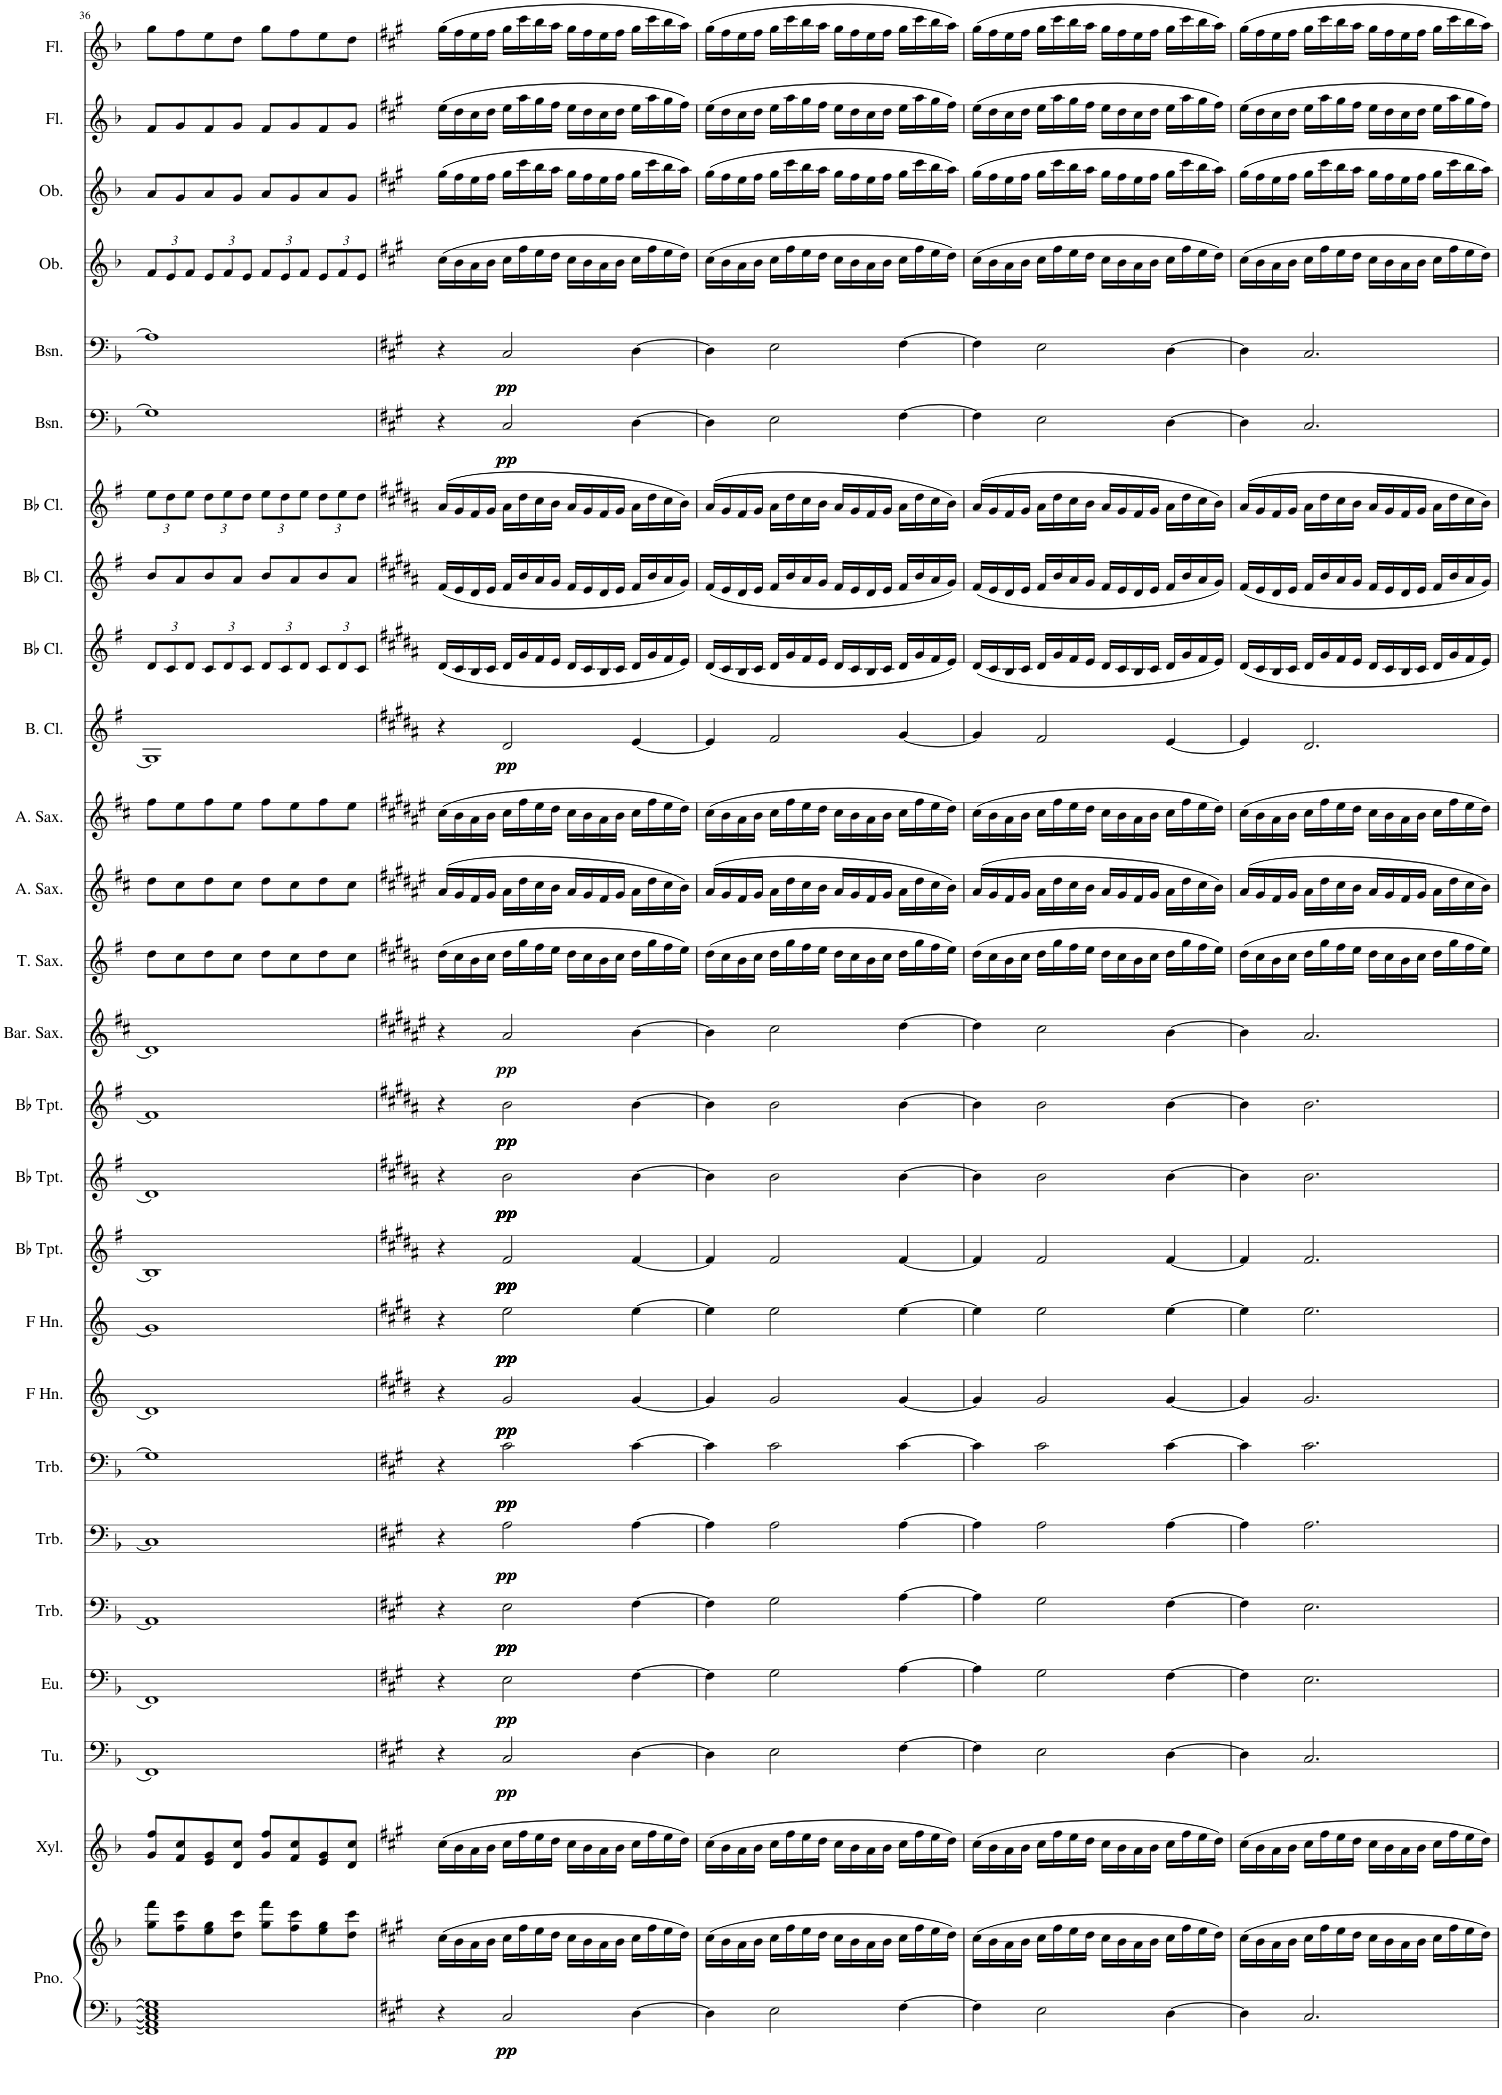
**kern	**kern	**dynam	**kern	**kern	**dynam	**kern	**dynam	**kern	**dynam	**kern	**dynam	**kern	**dynam	**kern	**dynam	**kern	**dynam	**kern	**dynam	**kern	**dynam	**kern	**dynam	**kern	**dynam	**kern	**kern	**kern	**kern	**dynam	**kern	**kern	**kern	**kern	**dynam	**kern	**dynam	**kern	**kern	**kern	**kern
*part26	*part26	*part26	*part25	*part24	*part24	*part23	*part23	*part22	*part22	*part21	*part21	*part20	*part20	*part19	*part19	*part18	*part18	*part17	*part17	*part16	*part16	*part15	*part15	*part14	*part14	*part13	*part12	*part11	*part10	*part10	*part9	*part8	*part7	*part6	*part6	*part5	*part5	*part4	*part3	*part2	*part1
*staff27	*staff26	*staff26/27	*staff25	*staff24	*staff24	*staff23	*staff23	*staff22	*staff22	*staff21	*staff21	*staff20	*staff20	*staff19	*staff19	*staff18	*staff18	*staff17	*staff17	*staff16	*staff16	*staff15	*staff15	*staff14	*staff14	*staff13	*staff12	*staff11	*staff10	*staff10	*staff9	*staff8	*staff7	*staff6	*staff6	*staff5	*staff5	*staff4	*staff3	*staff2	*staff1
*I"Piano	*	*	*I"Xylophone	*I"Tuba	*	*I"Euphonium	*	*I"Trombone	*	*I"Trombone	*	*I"Trombone	*	*I"Horn in F	*	*I"Horn in F	*	*I"Bb Trumpet	*	*I"Bb Trumpet	*	*I"Bb Trumpet	*	*I"Baritone Saxophone	*	*I"Tenor Saxophone	*I"Alto Saxophone	*I"Alto Saxophone	*I"Bass Clarinet	*	*I"Bb Clarinet	*I"Bb Clarinet	*I"Bb Clarinet	*I"Bassoon	*	*I"Bassoon	*	*I"Oboe	*I"Oboe	*I"Flute	*I"Flute
*I'Pno.	*	*	*I'Xyl.	*I'Tu.	*	*I'Eu.	*	*I'Trb.	*	*I'Trb.	*	*I'Trb.	*	*	*	*	*	*I'Bb Tpt.	*	*I'Bb Tpt.	*	*I'Bb Tpt.	*	*I'Bar. Sax.	*	*I'T. Sax.	*I'A. Sax.	*I'A. Sax.	*I'B. Cl.	*	*I'Bb Cl.	*I'Bb Cl.	*I'Bb Cl.	*I'Bsn.	*	*I'Bsn.	*	*I'Ob.	*I'Ob.	*I'Fl.	*I'Fl.
!!LO:PB:g=z
*clefF4	*clefG2	*	*clefG2	*clefF4	*	*clefF4	*	*clefF4	*	*clefF4	*	*clefF4	*	*clefG2	*	*clefG2	*	*clefG2	*	*clefG2	*	*clefG2	*	*clefG2	*	*clefG2	*clefG2	*clefG2	*clefG2	*	*clefG2	*clefG2	*clefG2	*clefF4	*	*clefF4	*	*clefG2	*clefG2	*clefG2	*clefG2
*	*	*	*Trd-8c-12	*	*	*	*	*	*	*	*	*	*	*Trd4c7	*	*Trd4c7	*	*Trd1c2	*	*Trd1c2	*	*Trd1c2	*	*Trd12c21	*	*Trd8c14	*Trd5c9	*Trd5c9	*Trd8c14	*	*Trd1c2	*Trd1c2	*Trd1c2	*	*	*	*	*	*	*	*
*k[b-]	*k[b-]	*	*k[b-]	*k[b-]	*	*k[b-]	*	*k[b-]	*	*k[b-]	*	*k[b-]	*	*k[]	*	*k[]	*	*k[f#]	*	*k[f#]	*	*k[f#]	*	*k[f#c#]	*	*k[f#]	*k[f#c#]	*k[f#c#]	*k[f#]	*	*k[f#]	*k[f#]	*k[f#]	*k[b-]	*	*k[b-]	*	*k[b-]	*k[b-]	*k[b-]	*k[b-]
*M4/4	*M4/4	*	*M4/4	*M4/4	*	*M4/4	*	*M4/4	*	*M4/4	*	*M4/4	*	*M4/4	*	*M4/4	*	*M4/4	*	*M4/4	*	*M4/4	*	*M4/4	*	*M4/4	*M4/4	*M4/4	*M4/4	*	*M4/4	*M4/4	*M4/4	*M4/4	*	*M4/4	*	*M4/4	*M4/4	*M4/4	*M4/4
*met(c)	*met(c)	*	*met(c)	*met(c)	*	*met(c)	*	*met(c)	*	*met(c)	*	*met(c)	*	*met(c)	*	*met(c)	*	*met(c)	*	*met(c)	*	*met(c)	*	*met(c)	*	*met(c)	*met(c)	*met(c)	*met(c)	*	*met(c)	*met(c)	*met(c)	*met(c)	*	*met(c)	*	*met(c)	*met(c)	*met(c)	*met(c)
*	*	*	*	*	*	*	*	*	*	*	*	*	*	*	*	*	*	*	*	*	*	*	*	*	*	*	*	*	*	*	*Xbrackettup	*	*Xbrackettup	*	*	*	*	*Xbrackettup	*	*	*
=36	=36	=36	=36	=36	=36	=36	=36	=36	=36	=36	=36	=36	=36	=36	=36	=36	=36	=36	=36	=36	=36	=36	=36	=36	=36	=36	=36	=36	=36	=36	=36	=36	=36	=36	=36	=36	=36	=36	=36	=36	=36
1FF] 1AA] 1C] 1E] 1G]	8gg\ 8fff\L	.	8g/ 8ff/L	1FF]	.	1FF]	.	1AA]	.	1C]	.	1G]	.	1d]	.	1g]	.	1B]	.	1d]	.	1f#]	.	1d]	.	8dd\L	8dd\L	8ff#\L	1G]	.	12d/L	8b/L	12ee\L	1G]	.	1A]	.	12f/L	8a/L	8f/L	8gg\L
.	.	.	.	.	.	.	.	.	.	.	.	.	.	.	.	.	.	.	.	.	.	.	.	.	.	.	.	.	.	.	12c/	.	12dd\	.	.	.	.	12e/	.	.	.
.	8ff\ 8ccc\	.	8f/ 8cc/	.	.	.	.	.	.	.	.	.	.	.	.	.	.	.	.	.	.	.	.	.	.	8cc\	8cc#\	8ee\	.	.	.	8a/	.	.	.	.	.	.	8g/	8g/	8ff\
.	.	.	.	.	.	.	.	.	.	.	.	.	.	.	.	.	.	.	.	.	.	.	.	.	.	.	.	.	.	.	12d/J	.	12ee\J	.	.	.	.	12f/J	.	.	.
.	8ee\ 8gg\	.	8e/ 8g/	.	.	.	.	.	.	.	.	.	.	.	.	.	.	.	.	.	.	.	.	.	.	8dd\	8dd\	8ff#\	.	.	12c/L	8b/	12dd\L	.	.	.	.	12e/L	8a/	8f/	8ee\
.	.	.	.	.	.	.	.	.	.	.	.	.	.	.	.	.	.	.	.	.	.	.	.	.	.	.	.	.	.	.	12d/	.	12ee\	.	.	.	.	12f/	.	.	.
.	8dd\ 8ccc\J	.	8d/ 8cc/J	.	.	.	.	.	.	.	.	.	.	.	.	.	.	.	.	.	.	.	.	.	.	8cc\J	8cc#\J	8ee\J	.	.	.	8a/J	.	.	.	.	.	.	8g/J	8g/J	8dd\J
.	.	.	.	.	.	.	.	.	.	.	.	.	.	.	.	.	.	.	.	.	.	.	.	.	.	.	.	.	.	.	12c/J	.	12dd\J	.	.	.	.	12e/J	.	.	.
.	8gg\ 8fff\L	.	8g/ 8ff/L	.	.	.	.	.	.	.	.	.	.	.	.	.	.	.	.	.	.	.	.	.	.	8dd\L	8dd\L	8ff#\L	.	.	12d/L	8b/L	12ee\L	.	.	.	.	12f/L	8a/L	8f/L	8gg\L
.	.	.	.	.	.	.	.	.	.	.	.	.	.	.	.	.	.	.	.	.	.	.	.	.	.	.	.	.	.	.	12c/	.	12dd\	.	.	.	.	12e/	.	.	.
.	8ff\ 8ccc\	.	8f/ 8cc/	.	.	.	.	.	.	.	.	.	.	.	.	.	.	.	.	.	.	.	.	.	.	8cc\	8cc#\	8ee\	.	.	.	8a/	.	.	.	.	.	.	8g/	8g/	8ff\
.	.	.	.	.	.	.	.	.	.	.	.	.	.	.	.	.	.	.	.	.	.	.	.	.	.	.	.	.	.	.	12d/J	.	12ee\J	.	.	.	.	12f/J	.	.	.
.	8ee\ 8gg\	.	8e/ 8g/	.	.	.	.	.	.	.	.	.	.	.	.	.	.	.	.	.	.	.	.	.	.	8dd\	8dd\	8ff#\	.	.	12c/L	8b/	12dd\L	.	.	.	.	12e/L	8a/	8f/	8ee\
.	.	.	.	.	.	.	.	.	.	.	.	.	.	.	.	.	.	.	.	.	.	.	.	.	.	.	.	.	.	.	12d/	.	12ee\	.	.	.	.	12f/	.	.	.
.	8dd\ 8ccc\J	.	8d/ 8cc/J	.	.	.	.	.	.	.	.	.	.	.	.	.	.	.	.	.	.	.	.	.	.	8cc\J	8cc#\J	8ee\J	.	.	.	8a/J	.	.	.	.	.	.	8g/J	8g/J	8dd\J
.	.	.	.	.	.	.	.	.	.	.	.	.	.	.	.	.	.	.	.	.	.	.	.	.	.	.	.	.	.	.	12c/J	.	12dd\J	.	.	.	.	12e/J	.	.	.
=37	=37	=37	=37	=37	=37	=37	=37	=37	=37	=37	=37	=37	=37	=37	=37	=37	=37	=37	=37	=37	=37	=37	=37	=37	=37	=37	=37	=37	=37	=37	=37	=37	=37	=37	=37	=37	=37	=37	=37	=37	=37
*k[f#c#g#]	*k[f#c#g#]	*	*k[f#c#g#]	*k[f#c#g#]	*	*k[f#c#g#]	*	*k[f#c#g#]	*	*k[f#c#g#]	*	*k[f#c#g#]	*	*k[f#c#g#d#]	*	*k[f#c#g#d#]	*	*k[f#c#g#d#a#]	*	*k[f#c#g#d#a#]	*	*k[f#c#g#d#a#]	*	*k[f#c#g#d#a#e#]	*	*k[f#c#g#d#a#]	*k[f#c#g#d#a#e#]	*k[f#c#g#d#a#e#]	*k[f#c#g#d#a#]	*	*k[f#c#g#d#a#]	*k[f#c#g#d#a#]	*k[f#c#g#d#a#]	*k[f#c#g#]	*	*k[f#c#g#]	*	*k[f#c#g#]	*k[f#c#g#]	*k[f#c#g#]	*k[f#c#g#]
4r	(16cc#\LL	.	(16cc#\LL	4r	.	4r	.	4r	.	4r	.	4r	.	4r	.	4r	.	4r	.	4r	.	4r	.	4r	.	(16dd#\LL	(16a#/LL	(16cc#\LL	4r	.	(16d#/LL	(16f#/LL	(16a#/LL	4r	.	4r	.	(16cc#\LL	(16gg#\LL	(16ee\LL	(16gg#\LL
.	16b\	.	16b\	.	.	.	.	.	.	.	.	.	.	.	.	.	.	.	.	.	.	.	.	.	.	16cc#\	16g#/	16b\	.	.	16c#/	16e/	16g#/	.	.	.	.	16b\	16ff#\	16dd\	16ff#\
.	16a\	.	16a\	.	.	.	.	.	.	.	.	.	.	.	.	.	.	.	.	.	.	.	.	.	.	16b\	16f#/	16a#\	.	.	16B/	16d#/	16f#/	.	.	.	.	16a\	16ee\	16cc#\	16ee\
.	16b\JJ	.	16b\JJ	.	.	.	.	.	.	.	.	.	.	.	.	.	.	.	.	.	.	.	.	.	.	16cc#\JJ	16g#/JJ	16b\JJ	.	.	16c#/JJ	16e/JJ	16g#/JJ	.	.	.	.	16b\JJ	16ff#\JJ	16dd\JJ	16ff#\JJ
!	!	!LO:DY:b=2	!	!	!	!	!	!	!	!	!	!	!	!	!	!	!	!	!	!	!	!	!	!	!	!	!	!	!	!	!	!	!	!	!	!	!	!	!	!	!
!	!	!LO:DY:n=1:b=2	!	!	!LO:DY:b	!	!	!	!	!	!	!	!	!	!	!	!	!	!	!	!	!	!	!	!	!	!	!	!	!	!	!	!	!	!	!	!	!	!	!	!
!	!	!	!	!	!LO:DY:n=1:b	!	!LO:DY:b	!	!	!	!	!	!	!	!	!	!	!	!	!	!	!	!	!	!	!	!	!	!	!	!	!	!	!	!	!	!	!	!	!	!
!	!	!	!	!	!	!	!LO:DY:n=1:b	!	!LO:DY:b	!	!	!	!	!	!	!	!	!	!	!	!	!	!	!	!	!	!	!	!	!	!	!	!	!	!	!	!	!	!	!	!
!	!	!	!	!	!	!	!	!	!LO:DY:n=1:b	!	!	!	!	!	!	!	!	!	!	!	!	!	!	!	!	!	!	!	!	!	!	!	!	!	!	!	!	!	!	!	!
!	!	!	!	!	!	!	!	!	!LO:DY:n=2:b	!	!	!	!	!	!	!	!	!	!	!	!	!	!	!	!	!	!	!	!	!	!	!	!	!	!	!	!	!	!	!	!
!	!	!	!	!	!	!	!	!	!LO:DY:n=3:b	!	!LO:DY:b	!	!	!	!	!	!	!	!	!	!	!	!	!	!	!	!	!	!	!	!	!	!	!	!	!	!	!	!	!	!
!	!	!	!	!	!	!	!	!	!	!	!LO:DY:n=1:b	!	!LO:DY:b	!	!	!	!	!	!	!	!	!	!	!	!	!	!	!	!	!	!	!	!	!	!	!	!	!	!	!	!
!	!	!	!	!	!	!	!	!	!	!	!	!	!LO:DY:n=1:b	!	!	!	!	!	!	!	!	!	!	!	!	!	!	!	!	!	!	!	!	!	!	!	!	!	!	!	!
!	!	!	!	!	!	!	!	!	!	!	!	!	!LO:DY:n=2:b	!	!LO:DY:b	!	!	!	!	!	!	!	!	!	!	!	!	!	!	!	!	!	!	!	!	!	!	!	!	!	!
!	!	!	!	!	!	!	!	!	!	!	!	!	!	!	!LO:DY:n=1:b	!	!	!	!	!	!	!	!	!	!	!	!	!	!	!	!	!	!	!	!	!	!	!	!	!	!
!	!	!	!	!	!	!	!	!	!	!	!	!	!	!	!LO:DY:n=2:b	!	!LO:DY:b	!	!	!	!	!	!	!	!	!	!	!	!	!	!	!	!	!	!	!	!	!	!	!	!
!	!	!	!	!	!	!	!	!	!	!	!	!	!	!	!	!	!LO:DY:n=1:b	!	!	!	!	!	!	!	!	!	!	!	!	!	!	!	!	!	!	!	!	!	!	!	!
!	!	!	!	!	!	!	!	!	!	!	!	!	!	!	!	!	!LO:DY:n=2:b	!	!	!	!	!	!	!	!	!	!	!	!	!	!	!	!	!	!	!	!	!	!	!	!
!	!	!	!	!	!	!	!	!	!	!	!	!	!	!	!	!	!LO:DY:n=3:b	!	!LO:DY:b	!	!	!	!	!	!	!	!	!	!	!	!	!	!	!	!	!	!	!	!	!	!
!	!	!	!	!	!	!	!	!	!	!	!	!	!	!	!	!	!	!	!LO:DY:n=1:b	!	!	!	!	!	!	!	!	!	!	!	!	!	!	!	!	!	!	!	!	!	!
!	!	!	!	!	!	!	!	!	!	!	!	!	!	!	!	!	!	!	!LO:DY:n=2:b	!	!	!	!	!	!	!	!	!	!	!	!	!	!	!	!	!	!	!	!	!	!
!	!	!	!	!	!	!	!	!	!	!	!	!	!	!	!	!	!	!	!LO:DY:n=3:b	!	!	!	!	!	!	!	!	!	!	!	!	!	!	!	!	!	!	!	!	!	!
!	!	!	!	!	!	!	!	!	!	!	!	!	!	!	!	!	!	!	!LO:DY:n=4:b	!	!LO:DY:b	!	!	!	!	!	!	!	!	!	!	!	!	!	!	!	!	!	!	!	!
!	!	!	!	!	!	!	!	!	!	!	!	!	!	!	!	!	!	!	!	!	!LO:DY:n=1:b	!	!	!	!	!	!	!	!	!	!	!	!	!	!	!	!	!	!	!	!
!	!	!	!	!	!	!	!	!	!	!	!	!	!	!	!	!	!	!	!	!	!LO:DY:n=2:b	!	!	!	!	!	!	!	!	!	!	!	!	!	!	!	!	!	!	!	!
!	!	!	!	!	!	!	!	!	!	!	!	!	!	!	!	!	!	!	!	!	!LO:DY:n=3:b	!	!	!	!	!	!	!	!	!	!	!	!	!	!	!	!	!	!	!	!
!	!	!	!	!	!	!	!	!	!	!	!	!	!	!	!	!	!	!	!	!	!LO:DY:n=4:b	!	!LO:DY:b	!	!	!	!	!	!	!	!	!	!	!	!	!	!	!	!	!	!
!	!	!	!	!	!	!	!	!	!	!	!	!	!	!	!	!	!	!	!	!	!	!	!LO:DY:n=1:b	!	!	!	!	!	!	!	!	!	!	!	!	!	!	!	!	!	!
!	!	!	!	!	!	!	!	!	!	!	!	!	!	!	!	!	!	!	!	!	!	!	!LO:DY:n=2:b	!	!LO:DY:b	!	!	!	!	!LO:DY:b	!	!	!	!	!	!	!	!	!	!	!
!	!	!	!	!	!	!	!	!	!	!	!	!	!	!	!	!	!	!	!	!	!	!	!	!	!	!	!	!	!	!LO:DY:n=1:b	!	!	!	!	!LO:DY:b	!	!	!	!	!	!
!	!	!	!	!	!	!	!	!	!	!	!	!	!	!	!	!	!	!	!	!	!	!	!	!	!	!	!	!	!	!	!	!	!	!	!LO:DY:n=1:b	!	!LO:DY:b	!	!	!	!
!	!	!	!	!	!	!	!	!	!	!	!	!	!	!	!	!	!	!	!	!	!	!	!	!	!	!	!	!	!	!	!	!	!	!	!	!	!LO:DY:n=1:b	!	!	!	!
2C#/	16cc#\LL	pp pp	16cc#\LL	2C#/	pp pp	2E\	pp pp	2E\	pp pp pp pp	2A\	pp pp	2c#\	pp pp pp	2g#/	pp pp pp	2ee\	pp pp pp pp	2f#/	pp pp pp pp pp	2b\	pp pp pp pp pp	2b\	pp pp pp	2a#/	pp	16dd#\LL	16a#\LL	16cc#\LL	2d#/	pp pp	16d#/LL	16f#/LL	16a#\LL	2C#/	pp pp	2C#/	pp pp	16cc#\LL	16gg#\LL	16ee\LL	16gg#\LL
.	16ff#\	.	16ff#\	.	.	.	.	.	.	.	.	.	.	.	.	.	.	.	.	.	.	.	.	.	.	16gg#\	16dd#\	16ff#\	.	.	16g#/	16b/	16dd#\	.	.	.	.	16ff#\	16ccc#\	16aa\	16ccc#\
.	16ee\	.	16ee\	.	.	.	.	.	.	.	.	.	.	.	.	.	.	.	.	.	.	.	.	.	.	16ff#\	16cc#\	16ee#\	.	.	16f#/	16a#/	16cc#\	.	.	.	.	16ee\	16bb\	16gg#\	16bb\
.	16dd\JJ	.	16dd\JJ	.	.	.	.	.	.	.	.	.	.	.	.	.	.	.	.	.	.	.	.	.	.	16ee\JJ	16b\JJ	16dd#\JJ	.	.	16e/JJ	16g#/JJ	16b\JJ	.	.	.	.	16dd\JJ	16aa\JJ	16ff#\JJ	16aa\JJ
.	16cc#\LL	.	16cc#\LL	.	.	.	.	.	.	.	.	.	.	.	.	.	.	.	.	.	.	.	.	.	.	16dd#\LL	16a#/LL	16cc#\LL	.	.	16d#/LL	16f#/LL	16a#/LL	.	.	.	.	16cc#\LL	16gg#\LL	16ee\LL	16gg#\LL
.	16b\	.	16b\	.	.	.	.	.	.	.	.	.	.	.	.	.	.	.	.	.	.	.	.	.	.	16cc#\	16g#/	16b\	.	.	16c#/	16e/	16g#/	.	.	.	.	16b\	16ff#\	16dd\	16ff#\
.	16a\	.	16a\	.	.	.	.	.	.	.	.	.	.	.	.	.	.	.	.	.	.	.	.	.	.	16b\	16f#/	16a#\	.	.	16B/	16d#/	16f#/	.	.	.	.	16a\	16ee\	16cc#\	16ee\
.	16b\JJ	.	16b\JJ	.	.	.	.	.	.	.	.	.	.	.	.	.	.	.	.	.	.	.	.	.	.	16cc#\JJ	16g#/JJ	16b\JJ	.	.	16c#/JJ	16e/JJ	16g#/JJ	.	.	.	.	16b\JJ	16ff#\JJ	16dd\JJ	16ff#\JJ
[4D\	16cc#\LL	.	16cc#\LL	[4D\	.	[4F#\	.	[4F#\	.	[4A\	.	[4c#\	.	[4g#/	.	[4ee\	.	[4f#/	.	[4b\	.	[4b\	.	[4b\	.	16dd#\LL	16a#\LL	16cc#\LL	[4e/	.	16d#/LL	16f#/LL	16a#\LL	[4D\	.	[4D\	.	16cc#\LL	16gg#\LL	16ee\LL	16gg#\LL
.	16ff#\	.	16ff#\	.	.	.	.	.	.	.	.	.	.	.	.	.	.	.	.	.	.	.	.	.	.	16gg#\	16dd#\	16ff#\	.	.	16g#/	16b/	16dd#\	.	.	.	.	16ff#\	16ccc#\	16aa\	16ccc#\
.	16ee\	.	16ee\	.	.	.	.	.	.	.	.	.	.	.	.	.	.	.	.	.	.	.	.	.	.	16ff#\	16cc#\	16ee#\	.	.	16f#/	16a#/	16cc#\	.	.	.	.	16ee\	16bb\	16gg#\	16bb\
.	16dd\JJ)	.	16dd\JJ)	.	.	.	.	.	.	.	.	.	.	.	.	.	.	.	.	.	.	.	.	.	.	16ee\JJ)	16b\JJ)	16dd#\JJ)	.	.	16e/JJ)	16g#/JJ)	16b\JJ)	.	.	.	.	16dd\JJ)	16aa\JJ)	16ff#\JJ)	16aa\JJ)
=38	=38	=38	=38	=38	=38	=38	=38	=38	=38	=38	=38	=38	=38	=38	=38	=38	=38	=38	=38	=38	=38	=38	=38	=38	=38	=38	=38	=38	=38	=38	=38	=38	=38	=38	=38	=38	=38	=38	=38	=38	=38
4D\]	(16cc#\LL	.	(16cc#\LL	4D\]	.	4F#\]	.	4F#\]	.	4A\]	.	4c#\]	.	4g#/]	.	4ee\]	.	4f#/]	.	4b\]	.	4b\]	.	4b\]	.	(16dd#\LL	(16a#/LL	(16cc#\LL	4e/]	.	(16d#/LL	(16f#/LL	(16a#/LL	4D\]	.	4D\]	.	(16cc#\LL	(16gg#\LL	(16ee\LL	(16gg#\LL
.	16b\	.	16b\	.	.	.	.	.	.	.	.	.	.	.	.	.	.	.	.	.	.	.	.	.	.	16cc#\	16g#/	16b\	.	.	16c#/	16e/	16g#/	.	.	.	.	16b\	16ff#\	16dd\	16ff#\
.	16a\	.	16a\	.	.	.	.	.	.	.	.	.	.	.	.	.	.	.	.	.	.	.	.	.	.	16b\	16f#/	16a#\	.	.	16B/	16d#/	16f#/	.	.	.	.	16a\	16ee\	16cc#\	16ee\
.	16b\JJ	.	16b\JJ	.	.	.	.	.	.	.	.	.	.	.	.	.	.	.	.	.	.	.	.	.	.	16cc#\JJ	16g#/JJ	16b\JJ	.	.	16c#/JJ	16e/JJ	16g#/JJ	.	.	.	.	16b\JJ	16ff#\JJ	16dd\JJ	16ff#\JJ
2E\	16cc#\LL	.	16cc#\LL	2E\	.	2G#\	.	2G#\	.	2A\	.	2c#\	.	2g#/	.	2ee\	.	2f#/	.	2b\	.	2b\	.	2cc#\	.	16dd#\LL	16a#\LL	16cc#\LL	2f#/	.	16d#/LL	16f#/LL	16a#\LL	2E\	.	2E\	.	16cc#\LL	16gg#\LL	16ee\LL	16gg#\LL
.	16ff#\	.	16ff#\	.	.	.	.	.	.	.	.	.	.	.	.	.	.	.	.	.	.	.	.	.	.	16gg#\	16dd#\	16ff#\	.	.	16g#/	16b/	16dd#\	.	.	.	.	16ff#\	16ccc#\	16aa\	16ccc#\
.	16ee\	.	16ee\	.	.	.	.	.	.	.	.	.	.	.	.	.	.	.	.	.	.	.	.	.	.	16ff#\	16cc#\	16ee#\	.	.	16f#/	16a#/	16cc#\	.	.	.	.	16ee\	16bb\	16gg#\	16bb\
.	16dd\JJ	.	16dd\JJ	.	.	.	.	.	.	.	.	.	.	.	.	.	.	.	.	.	.	.	.	.	.	16ee\JJ	16b\JJ	16dd#\JJ	.	.	16e/JJ	16g#/JJ	16b\JJ	.	.	.	.	16dd\JJ	16aa\JJ	16ff#\JJ	16aa\JJ
.	16cc#\LL	.	16cc#\LL	.	.	.	.	.	.	.	.	.	.	.	.	.	.	.	.	.	.	.	.	.	.	16dd#\LL	16a#/LL	16cc#\LL	.	.	16d#/LL	16f#/LL	16a#/LL	.	.	.	.	16cc#\LL	16gg#\LL	16ee\LL	16gg#\LL
.	16b\	.	16b\	.	.	.	.	.	.	.	.	.	.	.	.	.	.	.	.	.	.	.	.	.	.	16cc#\	16g#/	16b\	.	.	16c#/	16e/	16g#/	.	.	.	.	16b\	16ff#\	16dd\	16ff#\
.	16a\	.	16a\	.	.	.	.	.	.	.	.	.	.	.	.	.	.	.	.	.	.	.	.	.	.	16b\	16f#/	16a#\	.	.	16B/	16d#/	16f#/	.	.	.	.	16a\	16ee\	16cc#\	16ee\
.	16b\JJ	.	16b\JJ	.	.	.	.	.	.	.	.	.	.	.	.	.	.	.	.	.	.	.	.	.	.	16cc#\JJ	16g#/JJ	16b\JJ	.	.	16c#/JJ	16e/JJ	16g#/JJ	.	.	.	.	16b\JJ	16ff#\JJ	16dd\JJ	16ff#\JJ
[4F#\	16cc#\LL	.	16cc#\LL	[4F#\	.	[4A\	.	[4A\	.	[4A\	.	[4c#\	.	[4g#/	.	[4ee\	.	[4f#/	.	[4b\	.	[4b\	.	[4dd#\	.	16dd#\LL	16a#\LL	16cc#\LL	[4g#/	.	16d#/LL	16f#/LL	16a#\LL	[4F#\	.	[4F#\	.	16cc#\LL	16gg#\LL	16ee\LL	16gg#\LL
.	16ff#\	.	16ff#\	.	.	.	.	.	.	.	.	.	.	.	.	.	.	.	.	.	.	.	.	.	.	16gg#\	16dd#\	16ff#\	.	.	16g#/	16b/	16dd#\	.	.	.	.	16ff#\	16ccc#\	16aa\	16ccc#\
.	16ee\	.	16ee\	.	.	.	.	.	.	.	.	.	.	.	.	.	.	.	.	.	.	.	.	.	.	16ff#\	16cc#\	16ee#\	.	.	16f#/	16a#/	16cc#\	.	.	.	.	16ee\	16bb\	16gg#\	16bb\
.	16dd\JJ)	.	16dd\JJ)	.	.	.	.	.	.	.	.	.	.	.	.	.	.	.	.	.	.	.	.	.	.	16ee\JJ)	16b\JJ)	16dd#\JJ)	.	.	16e/JJ)	16g#/JJ)	16b\JJ)	.	.	.	.	16dd\JJ)	16aa\JJ)	16ff#\JJ)	16aa\JJ)
=39	=39	=39	=39	=39	=39	=39	=39	=39	=39	=39	=39	=39	=39	=39	=39	=39	=39	=39	=39	=39	=39	=39	=39	=39	=39	=39	=39	=39	=39	=39	=39	=39	=39	=39	=39	=39	=39	=39	=39	=39	=39
4F#\]	(16cc#\LL	.	(16cc#\LL	4F#\]	.	4A\]	.	4A\]	.	4A\]	.	4c#\]	.	4g#/]	.	4ee\]	.	4f#/]	.	4b\]	.	4b\]	.	4dd#\]	.	(16dd#\LL	(16a#/LL	(16cc#\LL	4g#/]	.	(16d#/LL	(16f#/LL	(16a#/LL	4F#\]	.	4F#\]	.	(16cc#\LL	(16gg#\LL	(16ee\LL	(16gg#\LL
.	16b\	.	16b\	.	.	.	.	.	.	.	.	.	.	.	.	.	.	.	.	.	.	.	.	.	.	16cc#\	16g#/	16b\	.	.	16c#/	16e/	16g#/	.	.	.	.	16b\	16ff#\	16dd\	16ff#\
.	16a\	.	16a\	.	.	.	.	.	.	.	.	.	.	.	.	.	.	.	.	.	.	.	.	.	.	16b\	16f#/	16a#\	.	.	16B/	16d#/	16f#/	.	.	.	.	16a\	16ee\	16cc#\	16ee\
.	16b\JJ	.	16b\JJ	.	.	.	.	.	.	.	.	.	.	.	.	.	.	.	.	.	.	.	.	.	.	16cc#\JJ	16g#/JJ	16b\JJ	.	.	16c#/JJ	16e/JJ	16g#/JJ	.	.	.	.	16b\JJ	16ff#\JJ	16dd\JJ	16ff#\JJ
2E\	16cc#\LL	.	16cc#\LL	2E\	.	2G#\	.	2G#\	.	2A\	.	2c#\	.	2g#/	.	2ee\	.	2f#/	.	2b\	.	2b\	.	2cc#\	.	16dd#\LL	16a#\LL	16cc#\LL	2f#/	.	16d#/LL	16f#/LL	16a#\LL	2E\	.	2E\	.	16cc#\LL	16gg#\LL	16ee\LL	16gg#\LL
.	16ff#\	.	16ff#\	.	.	.	.	.	.	.	.	.	.	.	.	.	.	.	.	.	.	.	.	.	.	16gg#\	16dd#\	16ff#\	.	.	16g#/	16b/	16dd#\	.	.	.	.	16ff#\	16ccc#\	16aa\	16ccc#\
.	16ee\	.	16ee\	.	.	.	.	.	.	.	.	.	.	.	.	.	.	.	.	.	.	.	.	.	.	16ff#\	16cc#\	16ee#\	.	.	16f#/	16a#/	16cc#\	.	.	.	.	16ee\	16bb\	16gg#\	16bb\
.	16dd\JJ	.	16dd\JJ	.	.	.	.	.	.	.	.	.	.	.	.	.	.	.	.	.	.	.	.	.	.	16ee\JJ	16b\JJ	16dd#\JJ	.	.	16e/JJ	16g#/JJ	16b\JJ	.	.	.	.	16dd\JJ	16aa\JJ	16ff#\JJ	16aa\JJ
.	16cc#\LL	.	16cc#\LL	.	.	.	.	.	.	.	.	.	.	.	.	.	.	.	.	.	.	.	.	.	.	16dd#\LL	16a#/LL	16cc#\LL	.	.	16d#/LL	16f#/LL	16a#/LL	.	.	.	.	16cc#\LL	16gg#\LL	16ee\LL	16gg#\LL
.	16b\	.	16b\	.	.	.	.	.	.	.	.	.	.	.	.	.	.	.	.	.	.	.	.	.	.	16cc#\	16g#/	16b\	.	.	16c#/	16e/	16g#/	.	.	.	.	16b\	16ff#\	16dd\	16ff#\
.	16a\	.	16a\	.	.	.	.	.	.	.	.	.	.	.	.	.	.	.	.	.	.	.	.	.	.	16b\	16f#/	16a#\	.	.	16B/	16d#/	16f#/	.	.	.	.	16a\	16ee\	16cc#\	16ee\
.	16b\JJ	.	16b\JJ	.	.	.	.	.	.	.	.	.	.	.	.	.	.	.	.	.	.	.	.	.	.	16cc#\JJ	16g#/JJ	16b\JJ	.	.	16c#/JJ	16e/JJ	16g#/JJ	.	.	.	.	16b\JJ	16ff#\JJ	16dd\JJ	16ff#\JJ
[4D\	16cc#\LL	.	16cc#\LL	[4D\	.	[4F#\	.	[4F#\	.	[4A\	.	[4c#\	.	[4g#/	.	[4ee\	.	[4f#/	.	[4b\	.	[4b\	.	[4b\	.	16dd#\LL	16a#\LL	16cc#\LL	[4e/	.	16d#/LL	16f#/LL	16a#\LL	[4D\	.	[4D\	.	16cc#\LL	16gg#\LL	16ee\LL	16gg#\LL
.	16ff#\	.	16ff#\	.	.	.	.	.	.	.	.	.	.	.	.	.	.	.	.	.	.	.	.	.	.	16gg#\	16dd#\	16ff#\	.	.	16g#/	16b/	16dd#\	.	.	.	.	16ff#\	16ccc#\	16aa\	16ccc#\
.	16ee\	.	16ee\	.	.	.	.	.	.	.	.	.	.	.	.	.	.	.	.	.	.	.	.	.	.	16ff#\	16cc#\	16ee#\	.	.	16f#/	16a#/	16cc#\	.	.	.	.	16ee\	16bb\	16gg#\	16bb\
.	16dd\JJ)	.	16dd\JJ)	.	.	.	.	.	.	.	.	.	.	.	.	.	.	.	.	.	.	.	.	.	.	16ee\JJ)	16b\JJ)	16dd#\JJ)	.	.	16e/JJ)	16g#/JJ)	16b\JJ)	.	.	.	.	16dd\JJ)	16aa\JJ)	16ff#\JJ)	16aa\JJ)
=40	=40	=40	=40	=40	=40	=40	=40	=40	=40	=40	=40	=40	=40	=40	=40	=40	=40	=40	=40	=40	=40	=40	=40	=40	=40	=40	=40	=40	=40	=40	=40	=40	=40	=40	=40	=40	=40	=40	=40	=40	=40
4D\]	(16cc#\LL	.	(16cc#\LL	4D\]	.	4F#\]	.	4F#\]	.	4A\]	.	4c#\]	.	4g#/]	.	4ee\]	.	4f#/]	.	4b\]	.	4b\]	.	4b\]	.	(16dd#\LL	(16a#/LL	(16cc#\LL	4e/]	.	(16d#/LL	(16f#/LL	(16a#/LL	4D\]	.	4D\]	.	(16cc#\LL	(16gg#\LL	(16ee\LL	(16gg#\LL
.	16b\	.	16b\	.	.	.	.	.	.	.	.	.	.	.	.	.	.	.	.	.	.	.	.	.	.	16cc#\	16g#/	16b\	.	.	16c#/	16e/	16g#/	.	.	.	.	16b\	16ff#\	16dd\	16ff#\
.	16a\	.	16a\	.	.	.	.	.	.	.	.	.	.	.	.	.	.	.	.	.	.	.	.	.	.	16b\	16f#/	16a#\	.	.	16B/	16d#/	16f#/	.	.	.	.	16a\	16ee\	16cc#\	16ee\
.	16b\JJ	.	16b\JJ	.	.	.	.	.	.	.	.	.	.	.	.	.	.	.	.	.	.	.	.	.	.	16cc#\JJ	16g#/JJ	16b\JJ	.	.	16c#/JJ	16e/JJ	16g#/JJ	.	.	.	.	16b\JJ	16ff#\JJ	16dd\JJ	16ff#\JJ
2.C#/	16cc#\LL	.	16cc#\LL	2.C#/	.	2.E\	.	2.E\	.	2.A\	.	2.c#\	.	2.g#/	.	2.ee\	.	2.f#/	.	2.b\	.	2.b\	.	2.a#/	.	16dd#\LL	16a#\LL	16cc#\LL	2.d#/	.	16d#/LL	16f#/LL	16a#\LL	2.C#/	.	2.C#/	.	16cc#\LL	16gg#\LL	16ee\LL	16gg#\LL
.	16ff#\	.	16ff#\	.	.	.	.	.	.	.	.	.	.	.	.	.	.	.	.	.	.	.	.	.	.	16gg#\	16dd#\	16ff#\	.	.	16g#/	16b/	16dd#\	.	.	.	.	16ff#\	16ccc#\	16aa\	16ccc#\
.	16ee\	.	16ee\	.	.	.	.	.	.	.	.	.	.	.	.	.	.	.	.	.	.	.	.	.	.	16ff#\	16cc#\	16ee#\	.	.	16f#/	16a#/	16cc#\	.	.	.	.	16ee\	16bb\	16gg#\	16bb\
.	16dd\JJ	.	16dd\JJ	.	.	.	.	.	.	.	.	.	.	.	.	.	.	.	.	.	.	.	.	.	.	16ee\JJ	16b\JJ	16dd#\JJ	.	.	16e/JJ	16g#/JJ	16b\JJ	.	.	.	.	16dd\JJ	16aa\JJ	16ff#\JJ	16aa\JJ
.	16cc#\LL	.	16cc#\LL	.	.	.	.	.	.	.	.	.	.	.	.	.	.	.	.	.	.	.	.	.	.	16dd#\LL	16a#/LL	16cc#\LL	.	.	16d#/LL	16f#/LL	16a#/LL	.	.	.	.	16cc#\LL	16gg#\LL	16ee\LL	16gg#\LL
.	16b\	.	16b\	.	.	.	.	.	.	.	.	.	.	.	.	.	.	.	.	.	.	.	.	.	.	16cc#\	16g#/	16b\	.	.	16c#/	16e/	16g#/	.	.	.	.	16b\	16ff#\	16dd\	16ff#\
.	16a\	.	16a\	.	.	.	.	.	.	.	.	.	.	.	.	.	.	.	.	.	.	.	.	.	.	16b\	16f#/	16a#\	.	.	16B/	16d#/	16f#/	.	.	.	.	16a\	16ee\	16cc#\	16ee\
.	16b\JJ	.	16b\JJ	.	.	.	.	.	.	.	.	.	.	.	.	.	.	.	.	.	.	.	.	.	.	16cc#\JJ	16g#/JJ	16b\JJ	.	.	16c#/JJ	16e/JJ	16g#/JJ	.	.	.	.	16b\JJ	16ff#\JJ	16dd\JJ	16ff#\JJ
.	16cc#\LL	.	16cc#\LL	.	.	.	.	.	.	.	.	.	.	.	.	.	.	.	.	.	.	.	.	.	.	16dd#\LL	16a#\LL	16cc#\LL	.	.	16d#/LL	16f#/LL	16a#\LL	.	.	.	.	16cc#\LL	16gg#\LL	16ee\LL	16gg#\LL
.	16ff#\	.	16ff#\	.	.	.	.	.	.	.	.	.	.	.	.	.	.	.	.	.	.	.	.	.	.	16gg#\	16dd#\	16ff#\	.	.	16g#/	16b/	16dd#\	.	.	.	.	16ff#\	16ccc#\	16aa\	16ccc#\
.	16ee\	.	16ee\	.	.	.	.	.	.	.	.	.	.	.	.	.	.	.	.	.	.	.	.	.	.	16ff#\	16cc#\	16ee#\	.	.	16f#/	16a#/	16cc#\	.	.	.	.	16ee\	16bb\	16gg#\	16bb\
.	16dd\JJ)	.	16dd\JJ)	.	.	.	.	.	.	.	.	.	.	.	.	.	.	.	.	.	.	.	.	.	.	16ee\JJ)	16b\JJ)	16dd#\JJ)	.	.	16e/JJ)	16g#/JJ)	16b\JJ)	.	.	.	.	16dd\JJ)	16aa\JJ)	16ff#\JJ)	16aa\JJ)
=	=	=	=	=	=	=	=	=	=	=	=	=	=	=	=	=	=	=	=	=	=	=	=	=	=	=	=	=	=	=	=	=	=	=	=	=	=	=	=	=	=
*-	*-	*-	*-	*-	*-	*-	*-	*-	*-	*-	*-	*-	*-	*-	*-	*-	*-	*-	*-	*-	*-	*-	*-	*-	*-	*-	*-	*-	*-	*-	*-	*-	*-	*-	*-	*-	*-	*-	*-	*-	*-
